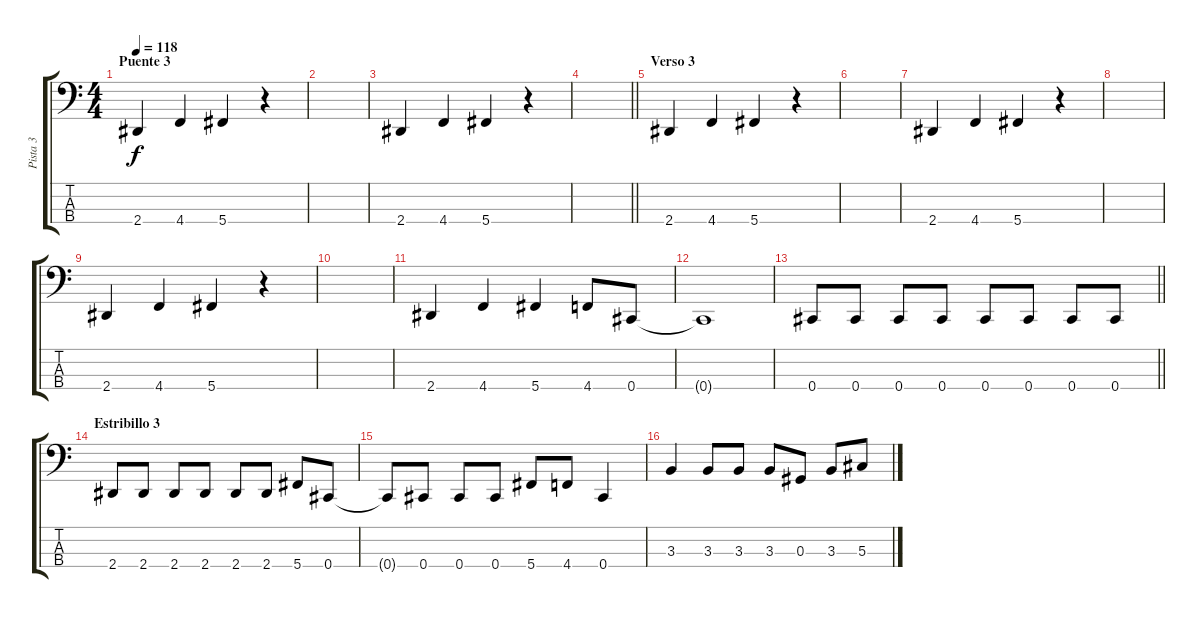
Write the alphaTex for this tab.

\track ("Pista 3" "Pista 3") {instrument electricbasspick}
\staff {score tabs}
\tuning (Gb2 Db2 Ab1 Db1) {hide}
\ts (4 4)
\section ("" "Puente 3")
\tempo 118
\clef f4
\ks c
2.4.4{dy f} 4.4.4 5.4.4 r.4 |
|
2.4.4 4.4.4 5.4.4 r.4 |
\barLineRight lightlight
|
\section ("" "Verso 3")
2.4.4 4.4.4 5.4.4 r.4 |
|
2.4.4 4.4.4 5.4.4 r.4 |
|
2.4.4 4.4.4 5.4.4 r.4 |
|
2.4.4 4.4.4 5.4.4 4.4.8 0.4.8 |
0.4{t}.1 |
\barLineRight lightlight
0.4.8 0.4.8 0.4.8 0.4.8 0.4.8 0.4.8 0.4.8 0.4.8 |
\section ("" "Estribillo 3")
2.4.8 2.4.8 2.4.8 2.4.8 2.4.8 2.4.8 5.4.8 0.4.8 |
0.4{t}.8 0.4.8 0.4.8 0.4.8 5.4.8 4.4.8 0.4.4 |
3.3.4 3.3.8 3.3.8 3.3.8 0.3.8 3.3.8 5.3.8
